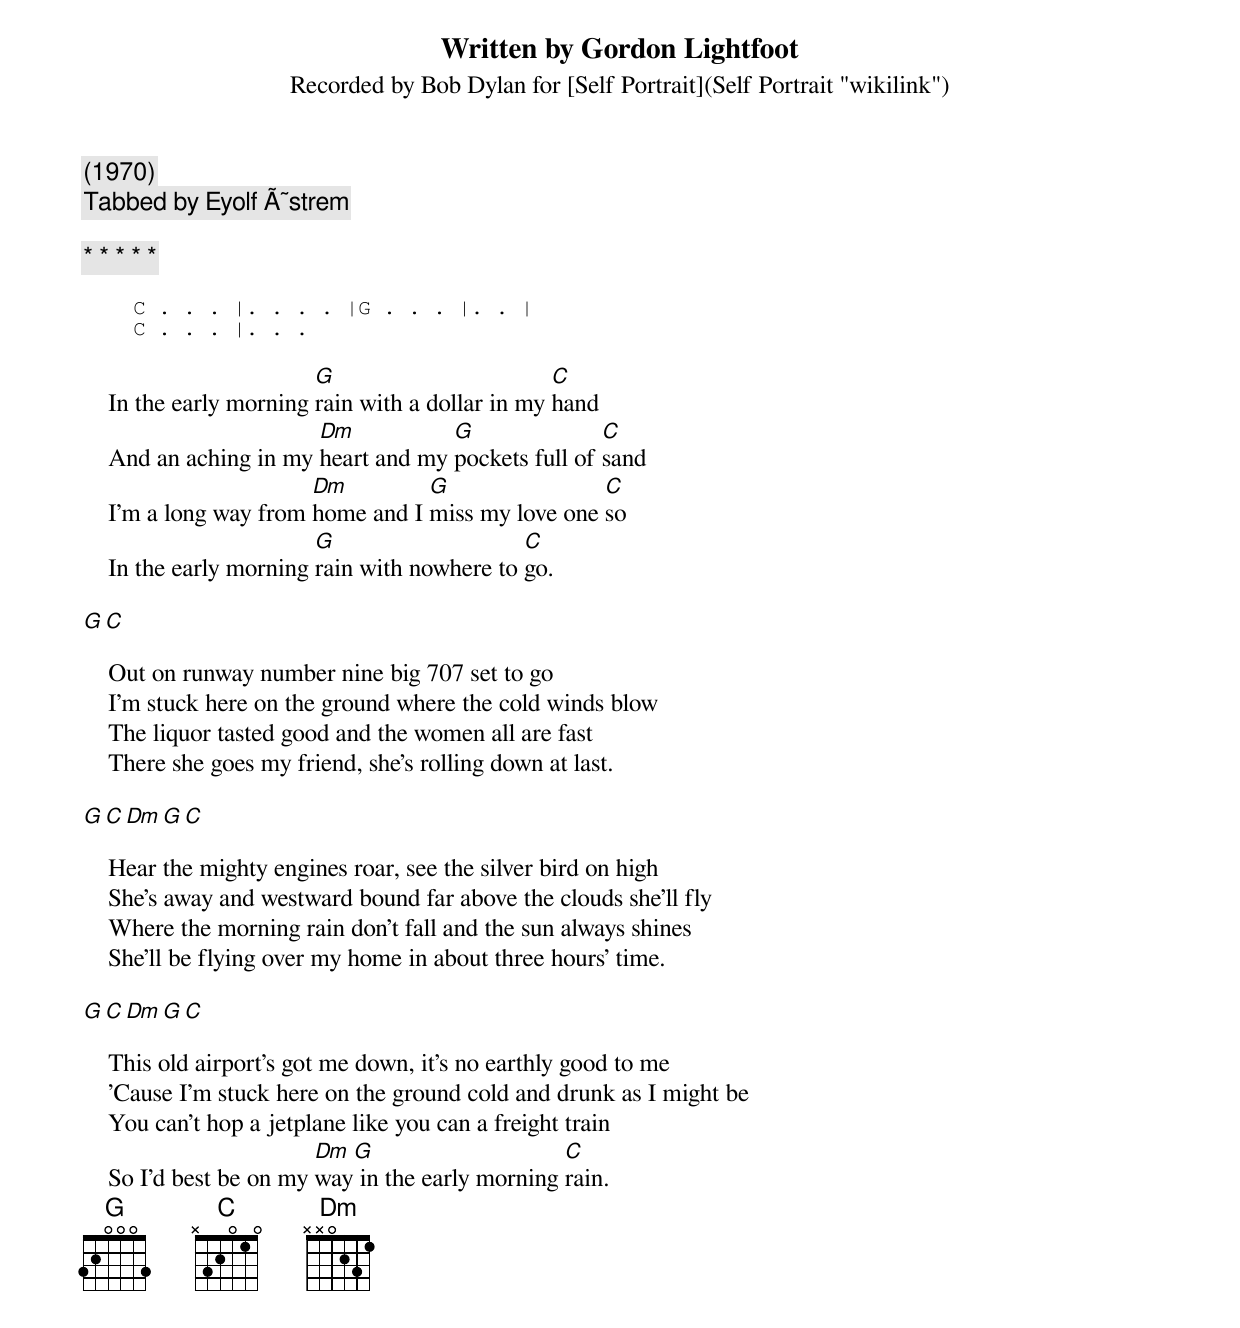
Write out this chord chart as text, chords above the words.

Written by Gordon Lightfoot
Recorded by Bob Dylan for [Self Portrait](Self Portrait "wikilink")
(1970)
Tabbed by Eyolf Ã˜strem

* * * * *

    C . . . |. . . . |G . . . |. . |
    C . . . |. . .

                         G                        C
    In the early morning rain with a dollar in my hand
                        Dm           G               C
    And an aching in my heart and my pockets full of sand
                        Dm         G                C
    I'm a long way from home and I miss my love one so
                         G                    C
    In the early morning rain with nowhere to go.

    G  C

    Out on runway number nine big 707 set to go
    I'm stuck here on the ground where the cold winds blow
    The liquor tasted good and the women all are fast
    There she goes my friend, she's rolling down at last.

    G  C  Dm  G  C

    Hear the mighty engines roar, see the silver bird on high
    She's away and westward bound far above the clouds she'll fly
    Where the morning rain don't fall and the sun always shines
    She'll be flying over my home in about three hours' time.

    G  C  Dm  G  C

    This old airport's got me down, it's no earthly good to me
    'Cause I'm stuck here on the ground cold and drunk as I might be
    You can't hop a jetplane like you can a freight train
                         Dm G                     C
    So I'd best be on my way in the early morning rain.
